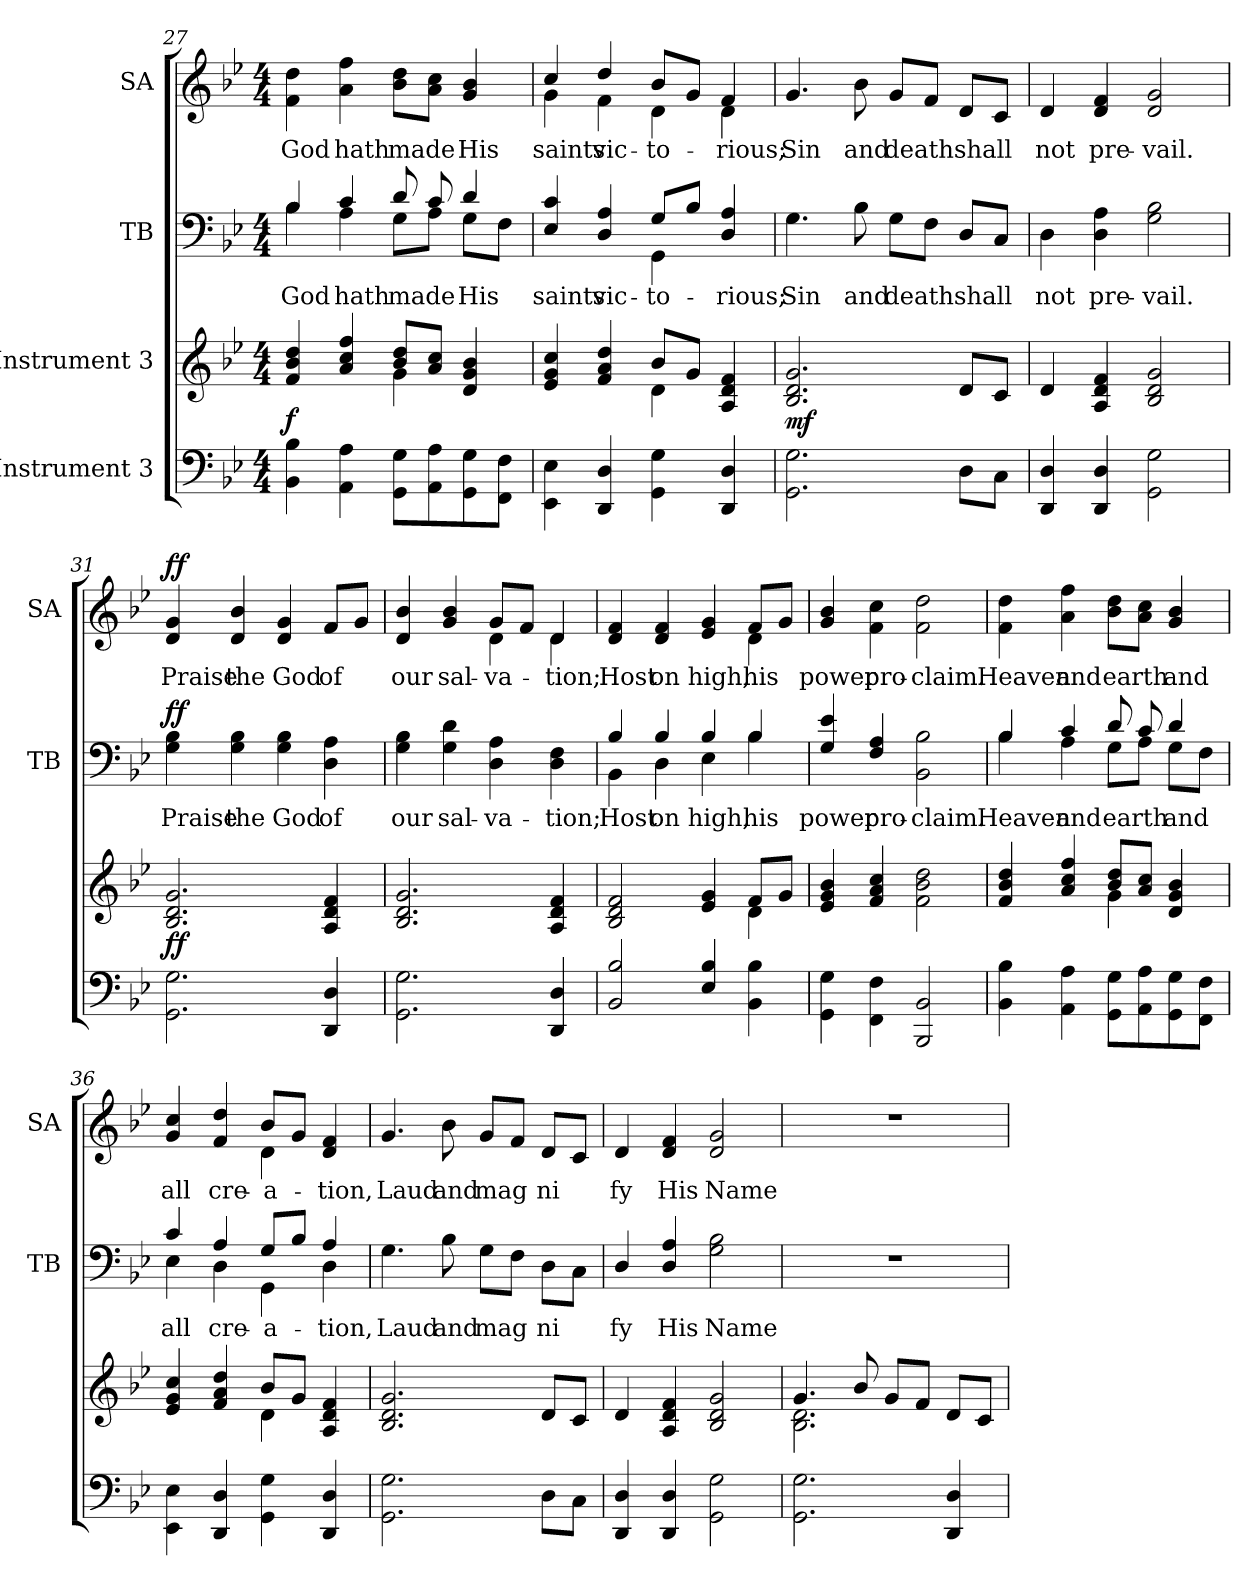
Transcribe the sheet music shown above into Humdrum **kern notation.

**kern	**dynam	**kern	**dynam	**kern	**text	**dynam	**kern	**text	**dynam
*part4	*part4	*part3	*part3	*part2	*part2	*part2	*part1	*part1	*part1
*staff4	*staff4	*staff3	*staff3	*staff2	*staff2	*staff2	*staff1	*staff1	*staff1
*I"Instrument 3	*	*I"Instrument 3	*	*I"TB	*	*	*I"SA	*	*
*	*	*	*	*I'TB	*	*	*I'SA	*	*
*clefF4	*	*clefG2	*	*clefF4	*	*	*clefG2	*	*
*k[b-e-]	*	*k[b-e-]	*	*k[b-e-]	*	*	*k[b-e-]	*	*
*B-:	*	*B-:	*	*B-:	*	*	*B-:	*	*
*M4/4	*	*M4/4	*	*M4/4	*	*	*M4/4	*	*
=27	=27	=27	=27	=27	=27	=27	=27	=27	=27
*	*	*^	*	*^	*	*	*	*	*
!	!LO:DY:a	!	!	!	!	!	!LO:LY:a:cj	!	!	!LO:LY:b:cj	!
4B-\ 4BB-\	f	4dd/ 4f/ 4b-/	2ryy	.	4B-/	4B-\	God	.	4f\ 4dd\	God	.
!	!	!	!	!	!	!	!LO:LY:a:cj	!	!	!LO:LY:b:cj	!
4AA\ 4A\	.	4cc/ 4a/ 4ff/	.	.	4c/	4A\	hath	.	4ff\ 4a\	hath	.
!	!	!	!	!	!	!	!LO:LY:a:cj	!	!	!LO:LY:b:cj	!
8GG\ 8G\L	.	8b-/ 8dd/L	4g\	.	8d/L	8G\L	made	.	8dd\ 8b-\L	made	.
!	!	!	!	!	!	!	!LO:LY:a:cj	!	!	!LO:LY:b:cj	!
8AA\ 8A\	.	8cc/ 8a/J	.	.	8c/	8A\J	.	.	8cc\ 8a\J	.	.
!	!	!	!	!	!	!	!LO:LY:a:cj	!	!	!LO:LY:b:cj	!
8G\ 8GG\	.	4b-/ 4g/ 4d/	4ryy	.	4d/	8G\L	His	.	4g/ 4b-/	His	.
!	!	!	!	!	!	!	!LO:LY:a:cj	!	!	!	!
8FF\ 8F\J	.	.	.	.	.	8F\J	.	.	.	.	.
=28	=28	=28	=28	=28	=28	=28	=28	=28	=28	=28	=28
!	!	!	!	!	!	!	!LO:LY:a:cj	!	!	!LO:LY:b:cj	!
*	*	*	*	*	*	*	*	*	*^	*	*
4E-\ 4EE-\	.	4g/ 4e-/ 4cc/	2ryy	.	4c/ 4E-/	2ryy	saints	.	4g\	4cc/	saints	.
!	!	!	!	!	!	!	!LO:LY:a:cj	!	!	!	!LO:LY:b:cj	!
4DD/ 4D/	.	4dd/ 4a/ 4f/	.	.	4A/ 4D/	.	vic-	.	4f\	4dd/	vic-	.
!	!	!	!	!	!	!	!LO:LY:a:cj	!	!	!	!LO:LY:b:cj	!
4G\ 4GG\	.	8b-/L	4d\	.	4GG\	8G/L	-to-	.	4d\	8b-/L	-to-	.
!	!	!	!	!	!	!	!LO:LY:a:cj	!	!	!	!LO:LY:b:cj	!
.	.	8g/J	.	.	.	8B-/J	--	.	.	8g/J	--	.
!	!	!	!	!	!	!	!LO:LY:a:cj	!	!	!	!LO:LY:b:cj	!
4D/ 4DD/	.	4f/ 4d/ 4A/	4ryy	.	4A/ 4D/	4ryy	-rious;	.	4d\	4f/	-rious;	.
!!LO:LB:g=z
=29	=29	=29	=29	=29	=29	=29	=29	=29	=29	=29	=29	=29
!	!	!	!	!LO:DY:b	!	!	!LO:LY:a:cj	!	!	!	!LO:LY:b:cj	!
*	*	*v	*v	*	*	*	*	*	*v	*v	*	*
*	*	*	*	*v	*v	*	*	*	*	*
2.G\ 2.GG\	.	2.d/ 2.B-/ 2.g/	mf	4.G\	Sin	.	4.g/	Sin	.
!	!	!	!	!	!LO:LY:a:cj	!	!	!LO:LY:b:cj	!
.	.	.	.	8B-\	and	.	8b-\	and	.
!	!	!	!	!	!LO:LY:a:cj	!	!	!LO:LY:b:cj	!
.	.	.	.	8G\L	death	.	8g/L	death	.
!	!	!	!	!	!LO:LY:a:cj	!	!	!LO:LY:b:cj	!
.	.	.	.	8F\J	.	.	8f/J	.	.
!	!	!	!	!	!LO:LY:a:cj	!	!	!LO:LY:b:cj	!
8D\L	.	8d/L	.	8D/L	shall	.	8d/L	shall	.
!	!	!	!	!	!LO:LY:a:cj	!	!	!LO:LY:b:cj	!
8C\J	.	8c/J	.	8C/J	.	.	8c/J	.	.
=30	=30	=30	=30	=30	=30	=30	=30	=30	=30
!	!	!	!	!	!LO:LY:a:cj	!	!	!LO:LY:b:cj	!
4DD/ 4D/	.	4d/	.	4D\	not	.	4d/	not	.
!	!	!	!	!	!LO:LY:a:cj	!	!	!LO:LY:b:cj	!
4DD/ 4D/	.	4d/ 4A/ 4f/	.	4A\ 4D\	pre-	.	4f/ 4d/	pre-	.
!	!	!	!	!	!LO:LY:a:cj	!	!	!LO:LY:b:cj	!
2G\ 2GG\	.	2g/ 2d/ 2B-/	.	2B-\ 2G\	-vail.	.	2d/ 2g/	-vail.	.
=31	=31	=31	=31	=31	=31	=31	=31	=31	=31
!	!	!	!LO:DY:b	!	!LO:LY:a:cj	!LO:DY:a	!	!LO:LY:b:cj	!LO:DY:a
2.GG\ 2.G\	.	2.d/ 2.B-/ 2.g/	ff	4G\ 4B-\	Praise	ff	4d/ 4g/	Praise	ff
!	!	!	!	!	!LO:LY:a:cj	!	!	!LO:LY:b:cj	!
.	.	.	.	4B-\ 4G\	the	.	4b-/ 4d/	the	.
!	!	!	!	!	!LO:LY:a:cj	!	!	!LO:LY:b:cj	!
.	.	.	.	4B-\ 4G\	God	.	4g/ 4d/	God	.
!	!	!	!	!	!LO:LY:a:cj	!	!	!LO:LY:b:cj	!
4D/ 4DD/	.	4f/ 4d/ 4A/	.	4A\ 4D\	of	.	8f/L	of	.
!	!	!	!	!	!	!	!	!LO:LY:b:cj	!
.	.	.	.	.	.	.	8g/J	.	.
!!LO:PB:g=z
=32	=32	=32	=32	=32	=32	=32	=32	=32	=32
!	!	!	!	!	!LO:LY:a:cj	!	!	!LO:LY:b:cj	!
*	*	*	*	*	*	*	*^	*	*
2.GG\ 2.G\	.	2.g/ 2.d/ 2.B-/	.	4B-\ 4G\	our	.	4b-/ 4d/	2ryy	our	.
!	!	!	!	!	!LO:LY:a:cj	!	!	!	!LO:LY:b:cj	!
.	.	.	.	4G\ 4d\	sal-	.	4b-/ 4g/	.	sal-	.
!	!	!	!	!	!LO:LY:a:cj	!	!	!	!LO:LY:b:cj	!
.	.	.	.	4A\ 4D\	-va-	.	4d\	8g/L	-va-	.
!	!	!	!	!	!	!	!	!	!LO:LY:b:cj	!
.	.	.	.	.	.	.	.	8f/J	--	.
!	!	!	!	!	!LO:LY:a:cj	!	!	!	!LO:LY:b:cj	!
4D/ 4DD/	.	4f/ 4d/ 4A/	.	4D\ 4F\	-tion;	.	4d/	4d\	-tion;	.
=33	=33	=33	=33	=33	=33	=33	=33	=33	=33	=33
*	*	*^	*	*^	*	*	*	*	*	*
!	!	!	!	!	!	!	!LO:LY:a:cj	!	!	!	!LO:LY:b:cj	!
2B-/ 2BB-/	.	2f/ 2d/ 2B-/	2.ryy	.	4B-/	4BB-\	Host	.	4f/ 4d/	2.ryy	Host	.
!	!	!	!	!	!	!	!LO:LY:a:cj	!	!	!	!LO:LY:b:cj	!
.	.	.	.	.	4B-/	4D\	on	.	4d/ 4f/	.	on	.
!	!	!	!	!	!	!	!LO:LY:a:cj	!	!	!	!LO:LY:b:cj	!
4B-/ 4E-/	.	4g/ 4e-/	.	.	4B-/	4E-\	high,	.	4e-/ 4g/	.	high,	.
!	!	!	!	!	!	!	!LO:LY:a:cj	!	!	!	!LO:LY:b:cj	!
4BB-\ 4B-\	.	8f/L	4d\	.	4B-/	4B-\	his	.	4d\	8f/L	his	.
!	!	!	!	!	!	!	!	!	!	!	!LO:LY:b:cj	!
.	.	8g/J	.	.	.	.	.	.	.	8g/J	.	.
*	*	*v	*v	*	*	*	*	*	*	*	*	*
*	*	*	*	*v	*v	*	*	*	*	*	*
=34	=34	=34	=34	=34	=34	=34	=34	=34	=34	=34
!	!	!	!	!	!LO:LY:a:cj	!	!	!	!LO:LY:b:cj	!
*	*	*	*	*	*	*	*v	*v	*	*
4GG\ 4G\	.	4b-/ 4g/ 4e-/	.	4e-/ 4G/	power	.	4b-/ 4g/	power	.
!	!	!	!	!	!LO:LY:a:cj	!	!	!LO:LY:b:cj	!
4FF\ 4F\	.	4a/ 4f/ 4cc/	.	4A/ 4F/	pro-	.	4cc\ 4f\	pro-	.
!	!	!	!	!	!LO:LY:a:cj	!	!	!LO:LY:b:cj	!
2BB-/ 2BBB-/	.	2dd\ 2b-\ 2f\	.	2B-\ 2BB-\	-claim.	.	2dd\ 2f\	-claim.	.
!!LO:LB:g=z
=35	=35	=35	=35	=35	=35	=35	=35	=35	=35
*	*	*^	*	*^	*	*	*	*	*
!	!	!	!	!	!	!	!LO:LY:a:cj	!	!	!LO:LY:b:cj	!
4B-\ 4BB-\	.	4dd/ 4b-/ 4f/	2ryy	.	4B-/	4B-\	Heaven	.	4dd\ 4f\	Heaven	.
!	!	!	!	!	!	!	!LO:LY:a:cj	!	!	!LO:LY:b:cj	!
4A\ 4AA\	.	4ff/ 4a/ 4cc/	.	.	4c/	4A\	and	.	4ff\ 4a\	and	.
!	!	!	!	!	!	!	!LO:LY:a:cj	!	!	!LO:LY:b:cj	!
8G\ 8GG\L	.	8dd/ 8b-/L	4g\	.	8d/L	8G\L	earth	.	8dd\ 8b-\L	earth	.
!	!	!	!	!	!	!	!LO:LY:a:cj	!	!	!LO:LY:b:cj	!
8AA\ 8A\	.	8a/ 8cc/J	.	.	8c/	8A\J	.	.	8cc\ 8a\J	.	.
!	!	!	!	!	!	!	!LO:LY:a:cj	!	!	!LO:LY:b:cj	!
8G\ 8GG\	.	4b-/ 4g/ 4d/	4ryy	.	4d/	8G\L	and	.	4b-/ 4g/	and	.
!	!	!	!	!	!	!	!LO:LY:a:cj	!	!	!	!
8FF\ 8F\J	.	.	.	.	.	8F\J	.	.	.	.	.
=36	=36	=36	=36	=36	=36	=36	=36	=36	=36	=36	=36
!	!	!	!	!	!	!	!LO:LY:a:cj	!	!	!LO:LY:b:cj	!
*	*	*	*	*	*	*	*	*	*^	*	*
4EE-\ 4E-\	.	4g/ 4e-/ 4cc/	2ryy	.	4c/	4E-\	all	.	4cc/ 4g/	2ryy	all	.
!	!	!	!	!	!	!	!LO:LY:a:cj	!	!	!	!LO:LY:b:cj	!
4D/ 4DD/	.	4dd/ 4a/ 4f/	.	.	4A/	4D\	cre-	.	4dd/ 4f/	.	cre-	.
!	!	!	!	!	!	!	!LO:LY:a:cj	!	!	!	!LO:LY:b:cj	!
4G\ 4GG\	.	8b-/L	4d\	.	4GG\	8G/L	-a-	.	4d\	8b-/L	-a-	.
!	!	!	!	!	!	!	!LO:LY:a:cj	!	!	!	!LO:LY:b:cj	!
.	.	8g/J	.	.	.	8B-/J	--	.	.	8g/J	--	.
!	!	!	!	!	!	!	!LO:LY:a:cj	!	!	!	!LO:LY:b:cj	!
4DD/ 4D/	.	4f/ 4A/ 4d/	4ryy	.	4D\	4A/	-tion,	.	4f/ 4d/	4ryy	-tion,	.
=37	=37	=37	=37	=37	=37	=37	=37	=37	=37	=37	=37	=37
!	!	!	!	!	!	!	!LO:LY:a:cj	!	!	!	!LO:LY:b:cj	!
*	*	*v	*v	*	*	*	*	*	*v	*v	*	*
*	*	*	*	*v	*v	*	*	*	*	*
2.G\ 2.GG\	.	2.d/ 2.B-/ 2.g/	.	4.G\	Laud	.	4.g/	Laud	.
!	!	!	!	!	!LO:LY:a:cj	!	!	!LO:LY:b:cj	!
.	.	.	.	8B-\	and	.	8b-\	and	.
!	!	!	!	!	!LO:LY:a:cj	!	!	!LO:LY:b:cj	!
.	.	.	.	8G\L	mag-	.	8g/L	mag-	.
!	!	!	!	!	!LO:LY:a:cj	!	!	!LO:LY:b:cj	!
.	.	.	.	8F\J	--	.	8f/J	--	.
!	!	!	!	!	!LO:LY:a:cj	!	!	!LO:LY:b:cj	!
8D\L	.	8d/L	.	8D\L	-ni-	.	8d/L	-ni-	.
!	!	!	!	!	!LO:LY:a:cj	!	!	!LO:LY:b:cj	!
8C\J	.	8c/J	.	8C\J	--	.	8c/J	--	.
!!LO:PB:g=z
=38	=38	=38	=38	=38	=38	=38	=38	=38	=38
!	!	!	!	!	!LO:LY:a:cj	!	!	!LO:LY:b:cj	!
4D/ 4DD/	.	4d/	.	4D/	-fy	.	4d/	-fy	.
!	!	!	!	!	!LO:LY:a:cj	!	!	!LO:LY:b:cj	!
4D/ 4DD/	.	4f/ 4A/ 4d/	.	4A/ 4D/	His	.	4f/ 4d/	His	.
!	!	!	!	!	!LO:LY:a:cj	!	!	!LO:LY:b:cj	!
2GG\ 2G\	.	2g/ 2d/ 2B-/	.	2G\ 2B-\	Name	.	2g/ 2d/	Name	.
=39	=39	=39	=39	=39	=39	=39	=39	=39	=39
*	*	*^	*	*	*	*	*	*	*
2.G\ 2.GG\	.	4.g/	2.d\ 2.B-\	.	1r	.	.	1r	.	.
.	.	8b-/	.	.	.	.	.	.	.	.
.	.	8g/L	.	.	.	.	.	.	.	.
.	.	8f/J	.	.	.	.	.	.	.	.
4DD/ 4D/	.	8d/L	4ryy	.	.	.	.	.	.	.
.	.	8c/J	.	.	.	.	.	.	.	.
*	*	*v	*v	*	*	*	*	*	*	*
=	=	=	=	=	=	=	=	=	=
*-	*-	*-	*-	*-	*-	*-	*-	*-	*-
